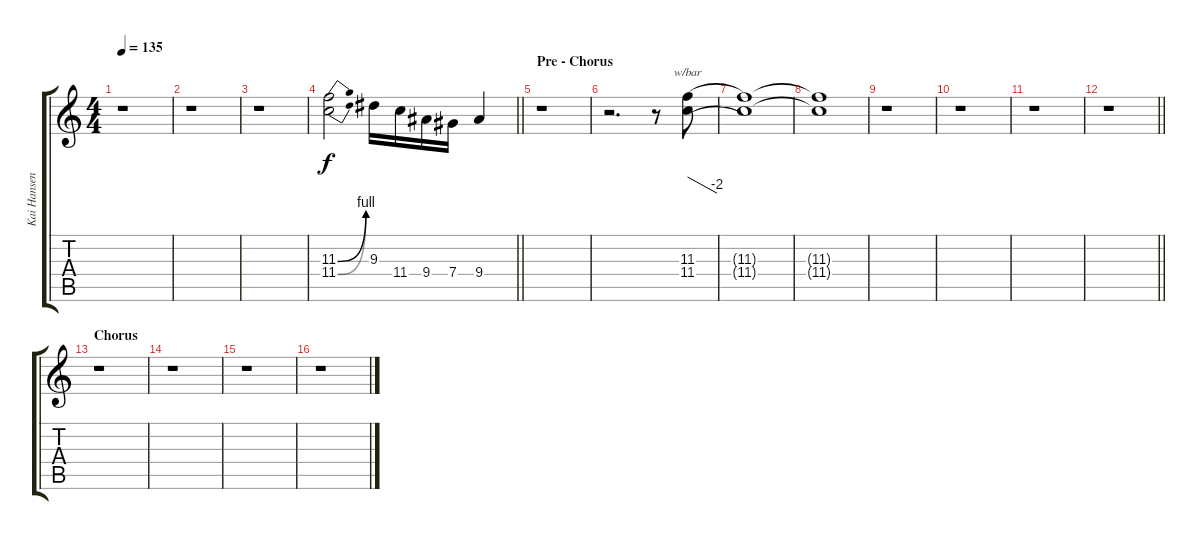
\track ("Kai Hansen" "Kai Hansen") {instrument distortionguitar}
\staff {score tabs}
\tuning (Eb4 Bb3 Gb3 Db3 Ab2 Eb2) {hide}
\ts (4 4)
\tempo 135
\clef g2
\ks c
r.1{dy f} |
r.1 |
r.1 |
\barLineRight lightlight
(11.3{be (bend 0 0 60 4)} 11.4{be (bend 0 0 60 4)}).2 9.3.16 11.4.16 9.4.16 7.4.16 9.4.4 |
\section ("" "Pre - Chorus")
r.1 |
r.2{d} r.8 (11.3 11.4).8{tbe (dive default 0 0 60 -8)} |
(11.3{t} 11.4{t}).1 |
(11.3{t} 11.4{t}).1 |
r.1 |
r.1 |
r.1 |
\barLineRight lightlight
r.1 |
\section ("" "Chorus")
r.1 |
r.1 |
r.1 |
r.1
